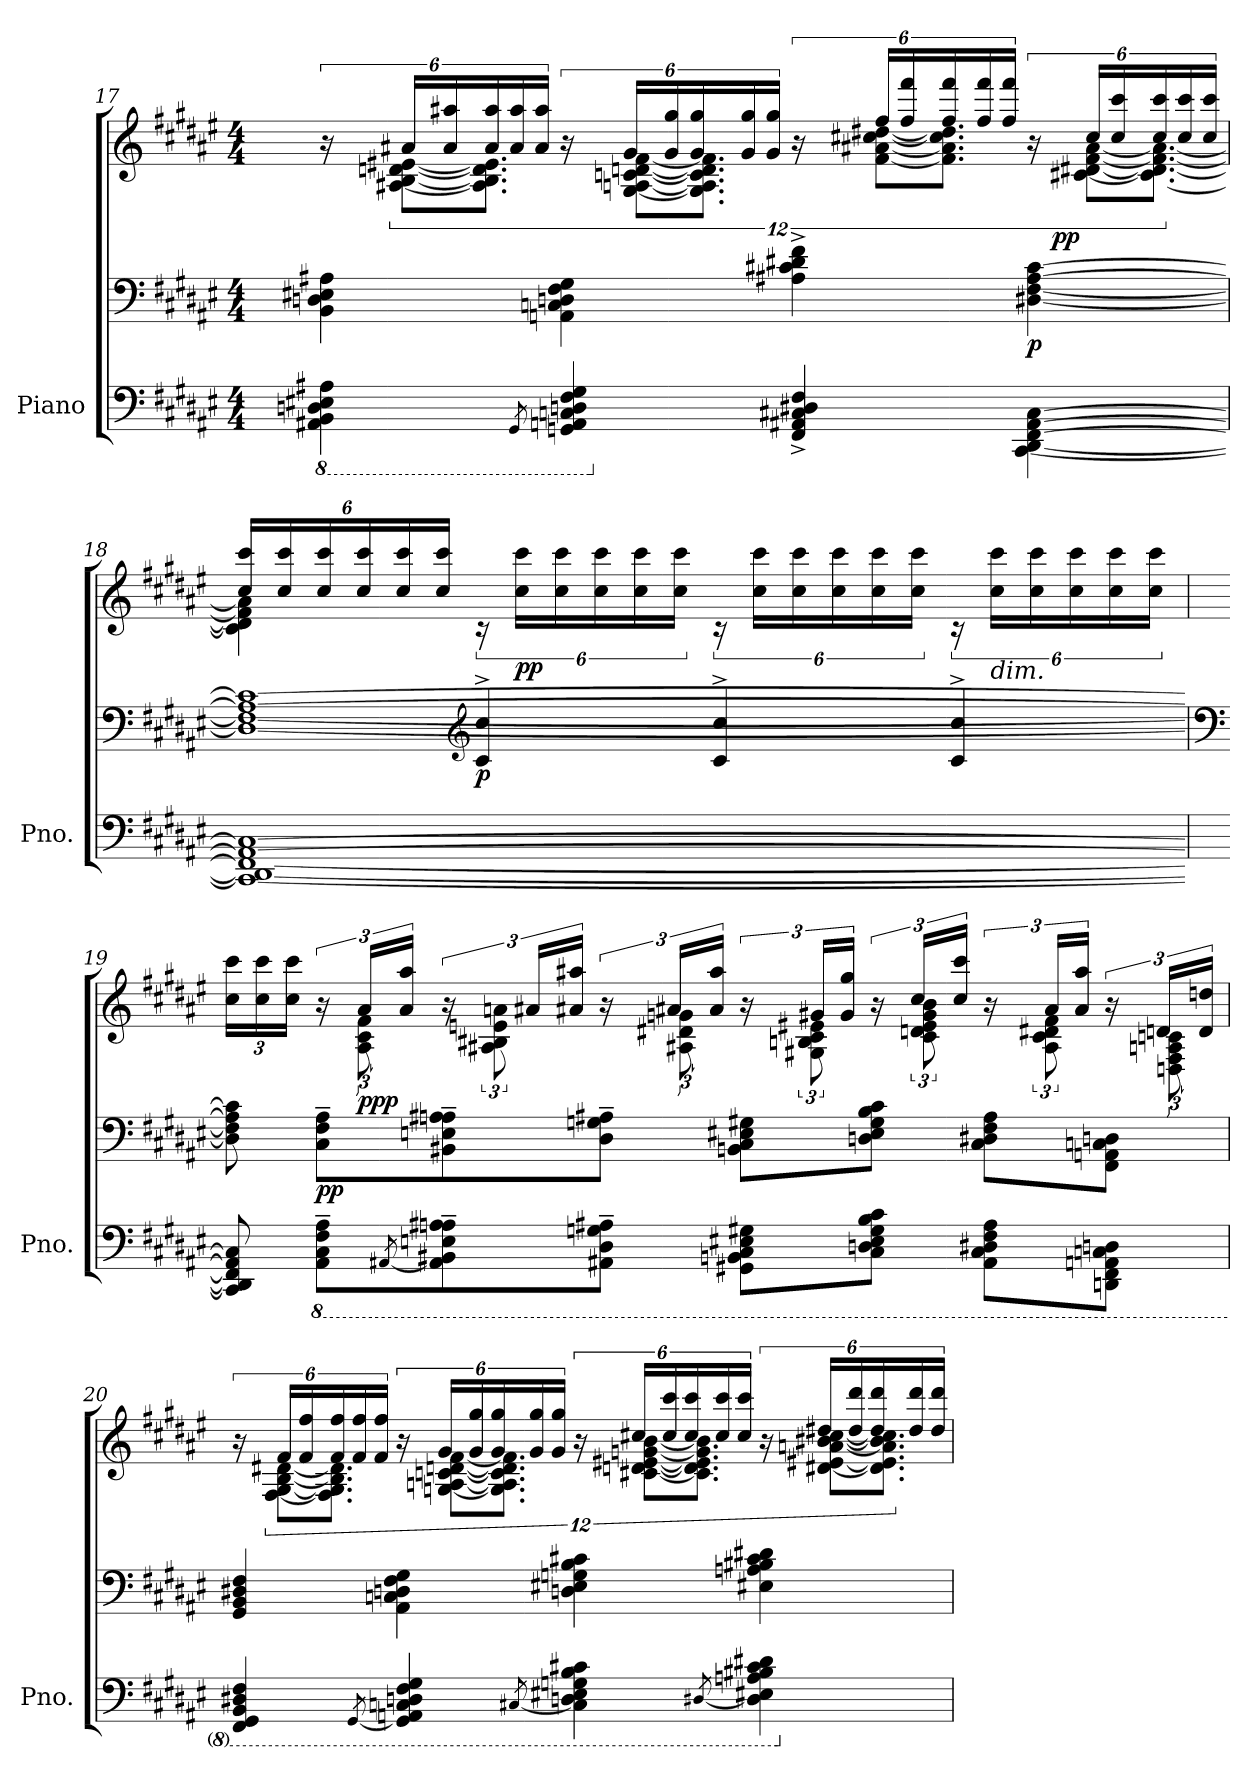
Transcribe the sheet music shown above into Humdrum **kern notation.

**kern	**kern	**kern	**dynam
*part1	*part1	*part1	*part1
*staff3	*staff2	*staff1	*staff1/2/3
*I"Piano	*	*	*
*I'Pno.	*	*	*
!!LO:PB:g=z
*clefF4	*clefF4	*clefG2	*
*k[f#c#g#d#a#e#]	*k[f#c#g#d#a#e#]	*k[f#c#g#d#a#e#]	*
*M4/4	*M4/4	*M4/4	*
*8ba	*	*	*
=17	=17	=17	=17
*	*	*^	*
4AAA#X\ 4BBB\ 4DDn\ 4EE#X\ 4AA#X\	4BB\ 4Dn\ 4E#X\ 4A#X\	24r	24ryy	.
.	.	24a#X/LL	[12A#X\ [12B\ [12dn\ [12e#X\L	.
.	.	24a#/ 24aa#X/	.	.
.	.	24a#/ 24aa#/	12.A#\] 12.B\] 12.d\] 12.e#\]J	.
.	.	24a#/ 24aa#/	.	.
.	.	24a#/ 24aa#/JJ	.	.
8qGGG#/	.	.	.	.
4GGGn/ 4AAAn/ 4CCn/ 4DDn/ 4FF#/ 4GG#/	4AAn\ 4Cn\ 4Dn\ 4F#\ 4G#\	24r	24ryy	.
.	.	24g#/LL	[12G#\ [12An\ [12cn\ [12dn\ [12f#\L	.
.	.	24g#/ 24gg#/	.	.
.	.	24g#/ 24gg#/	12.G#\] 12.A\] 12.c\] 12.d\] 12.f#\]J	.
.	.	24g#/ 24gg#/	.	.
.	.	24g#/ 24gg#/JJ	.	.
*X8ba	*	*	*	*
4FF#/^ 4AA#X/^ 4C#X/^ 4D#X/^ 4F#/^	4A#X\^ 4c#X\^ 4d#X\^ 4f#\^	24r	24ryy	.
.	.	24ff#/LL	[12f#\ [12a#X\ [12cc#X\ [12dd#X\L	.
.	.	24ff#/ 24fff#/	.	.
.	.	24ff#/ 24fff#/	12.f#\] 12.a#\] 12.cc#\] 12.dd#\]J	.
.	.	24ff#/ 24fff#/	.	.
.	.	24ff#/ 24fff#/JJ	.	.
!	!	!	!	!LO:DY:b=2
[4CC#\ [4DD#\ [4FF#\ [4AA#\ [4C#\	[4D#X\ [4F#\ [4A#\ [4c#\	24r	24ryy	p
!	!	!	!	!LO:DY:b
.	.	24cc#/LL	[12c#X\ [12d#X\ [12f#\ [12a#\L	pp
.	.	24cc#/ 24ccc#/	.	.
.	.	24cc#/ 24ccc#/	12.c#\_ 12.d#\_ 12.f#\_ 12.a#\_J	.
.	.	24cc#/ 24ccc#/	.	.
.	.	24cc#/ 24ccc#/JJ	.	.
!!LO:LB:g=z	!!
=18	=18	=18	=18	=18
*	*^	*	*	*
*	*	*	*Xbrackettup	*	*
1CC#_ 1DD#_ 1FF#_ 1AA#_ 1C#_	4rcyy	1D#_ 1F#_ 1A#_ 1c#_	24cc#/ 24ccc#/LL	4c#\] 4d#\] 4f#\] 4a#\]	.
.	.	.	24cc#/ 24ccc#/	.	.
.	.	.	24cc#/ 24ccc#/	.	.
.	.	.	24cc#/ 24ccc#/	.	.
.	.	.	24cc#/ 24ccc#/	.	.
.	.	.	24cc#/ 24ccc#/JJ	.	.
*	*clefG2	*	*	*	*
*	*	*	*brackettup	*	*
!	!	!	!	!	!LO:DY:b=2
.	4c#/^ 4cc#/^	.	24rc	2.ryy	p
!	!	!	!	!	!LO:DY:b
.	.	.	24cc#\ 24ccc#\LL	.	pp
.	.	.	24cc#\ 24ccc#\	.	.
.	.	.	24cc#\ 24ccc#\	.	.
.	.	.	24cc#\ 24ccc#\	.	.
.	.	.	24cc#\ 24ccc#\JJ	.	.
.	4c#/^ 4cc#/^	.	24rc	.	.
.	.	.	24cc#\ 24ccc#\LL	.	.
.	.	.	24cc#\ 24ccc#\	.	.
.	.	.	24cc#\ 24ccc#\	.	.
.	.	.	24cc#\ 24ccc#\	.	.
.	.	.	24cc#\ 24ccc#\JJ	.	.
.	4c#/^ 4cc#/^	.	24rc	.	.
!	!	!	!LO:TX:b:i:t=dim.	!	!
.	.	.	24cc#\ 24ccc#\LL	.	.
.	.	.	24cc#\ 24ccc#\	.	.
.	.	.	24cc#\ 24ccc#\	.	.
.	.	.	24cc#\ 24ccc#\	.	.
.	.	.	24cc#\ 24ccc#\JJ	.	.
*	*v	*v	*	*	*
!!LO:LB:g=z	!!
=19	=19	=19	=19	=19
*	*clefF4	*	*	*
*	*	*Xbrackettup	*	*
8CC#/] 8DD#/] 8FF#/] 8AA#/] 8C#/]	8D#\] 8F#\] 8A#\] 8c#\]	24cc#\ 24ccc#\LL	8ryy	.
.	.	24cc#\ 24ccc#\	.	.
.	.	24cc#\ 24ccc#\JJ	.	.
*8ba	*	*	*	*
*	*	*brackettup	*	*
!	!	!	!	!LO:DY:b=2
8AAA#\~ 8CC#\~ 8FF#\~ 8AA#\~L	8C#\~ 8F#\~ 8A#\~L	24r	24ryy	pp
!	!	!	!	!LO:DY:b
.	.	24a#/LL	12A#\ 12c#\ 12f#\	ppp
.	.	24a#/ 24aa#/JJ	.	.
[8qAAA#X/	.	.	.	.
8AAA#\]~ 8BBB#X\~ 8EEn\~ 8AAn\~ 8AA#X\~	8BB#X\~ 8En\~ 8An\~ 8A#X\~	24r	24ryy	.
.	.	24a#X/LL	12A#X\ 12B#X\ 12en\ 12an\	.
.	.	24a#X/ 24aa#X/JJ	.	.
8AAA#X\~ 8DD#\~ 8GGn\~ 8AA#X\~J	8D#\~ 8Gn\~ 8A#X\~J	24r	24ryy	.
.	.	24a#X/LL	12A#X\ 12d#X\ 12gn\	.
.	.	24a#/ 24aa#/JJ	.	.
8GGG#X\ 8BBBn\ 8CC#\ 8EE#X\ 8GG#X\L	8BBn\ 8C#\ 8E#X\ 8G#X\L	24r	24ryy	.
.	.	24g#X/LL	12G#X\ 12Bn\ 12c#\ 12e#X\	.
.	.	24g#/ 24gg#/JJ	.	.
8CC#\ 8DDn\ 8EE#\ 8GG#\ 8BB\ 8C#\J	8Dn\ 8E#\ 8G#\ 8B\ 8c#\J	24r	24ryy	.
.	.	24cc#/LL	12c#\ 12dn\ 12e#\ 12g#\ 12b\	.
.	.	24cc#/ 24ccc#/JJ	.	.
8AAA#\ 8CC#\ 8DD#X\ 8FF#\ 8AA#\L	8C#\ 8D#X\ 8F#\ 8A#\L	24r	24ryy	.
.	.	24a#/LL	12A#\ 12c#\ 12d#X\ 12f#\	.
.	.	24a#/ 24aa#/JJ	.	.
8DDDn\ 8FFF#\ 8AAAn\ 8CCn\ 8DDn\J	8FF#\ 8AAn\ 8Cn\ 8Dn\J	24r	24ryy	.
.	.	24dn/LL	12Dn\ 12F#\ 12An\ 12cn\	.
.	.	24d/ 24ddn/JJ	.	.
!!LO:PB:g=z	!!
=20	=20	=20	=20	=20
4FFF#/ 4GGG#/ 4BBB/ 4DD#X/ 4FF#/	4GG#/ 4BB/ 4D#X/ 4F#/	24r	24ryy	.
.	.	24f#/LL	[12F#\ [12G#\ [12B\ [12d#X\L	.
.	.	24f#/ 24ff#/	.	.
.	.	24f#/ 24ff#/	12.F#\] 12.G#\] 12.B\] 12.d#\]J	.
.	.	24f#/ 24ff#/	.	.
.	.	24f#/ 24ff#/JJ	.	.
[8qGGG#/	.	.	.	.
4GGG#/] 4AAAn/ 4CCn/ 4DDn/ 4FF#/ 4GG#/	4AA#\ 4Cn\ 4Dn\ 4F#\ 4G#\	24r	24ryy	.
.	.	24g#/LL	[12Gn\ [12An\ [12cn\ [12dn\ [12f#\L	.
.	.	24g#/ 24gg#/	.	.
.	.	24g#/ 24gg#/	12.G\] 12.A\] 12.c\] 12.d\] 12.f#\]J	.
.	.	24g#/ 24gg#/	.	.
.	.	24g#/ 24gg#/JJ	.	.
[8qCC#X/	.	.	.	.
4CC#\] 4DDn\ 4EE#X\ 4GGn\ 4BB\ 4C#X\	4Dn\ 4E#X\ 4Gn\ 4B\ 4c#X\	24r	24ryy	.
.	.	24cc#X/LL	[12c#X\ [12dn\ [12e#X\ [12gn\ [12b\L	.
.	.	24cc#/ 24ccc#/	.	.
.	.	24cc#/ 24ccc#/	12.c#\] 12.d\] 12.e#\] 12.g\] 12.b\]J	.
.	.	24cc#/ 24ccc#/	.	.
.	.	24cc#/ 24ccc#/JJ	.	.
[8qDD#X/	.	.	.	.
4DD#\] 4EE#X\ 4AAn\ 4BB#X\ 4C#\ 4D#X\	4E#X\ 4An\ 4B#X\ 4c#\ 4d#X\	24r	24ryy	.
.	.	24dd#X/LL	[12d#X\ [12e#X\ [12an\ [12b#X\ [12cc#\L	.
.	.	24dd#/ 24ddd#/	.	.
.	.	24dd#/ 24ddd#/	12.d#\] 12.e#\] 12.a\] 12.b#\] 12.cc#\]J	.
.	.	24dd#/ 24ddd#/	.	.
.	.	24dd#/ 24ddd#/JJ	.	.
*	*	*v	*v	*
*X8ba	*	*	*
=	=	=	=
*-	*-	*-	*-
